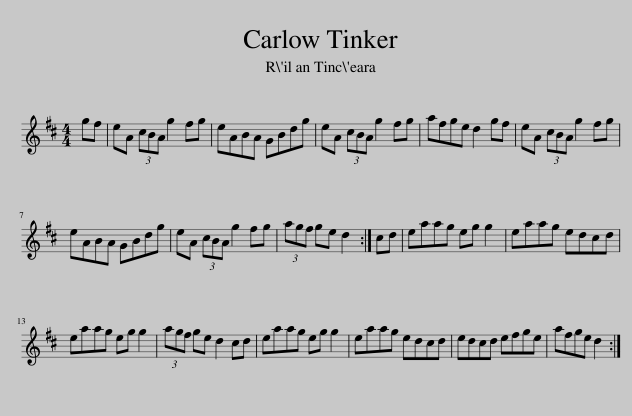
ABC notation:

X:1
L:1/8
M:4/4
I:linebreak $
K:D
V:1 treble
V:1
 gf | eA (3cBA g2 fg | eABA GBdg | eA (3cBA g2 fg | afge d2 gf | %5
 eA (3cBA g2 fg |$ eABA GBdg | eA (3cBA g2 fg | (3agf ge d2 :| cd | %10
 eaag eg g2 | eaag edcd |$ eaag eg g2 | (3agf ge d2 cd | eaag eg g2 | %15
 eaag edcd | edcd efge | afge d2 :| %18
